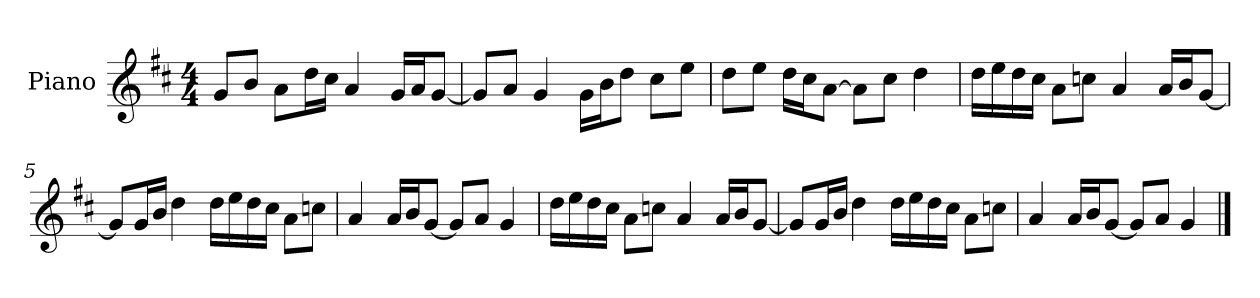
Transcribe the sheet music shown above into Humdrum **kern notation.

**kern
*part1
*staff1
*I"Piano
*I'P-no
*clefG2
*k[f#c#]
*M4/4
*MM90
=1
8g/L
8b/J
8a\L
16dd\L
16cc#\JJ
4a/
16g/LL
16a/J
[8g/J
=2
8g/L]
8a/J
4g/
16g\LL
16b\J
8dd\J
8cc#\L
8ee\J
=3
8dd\L
8ee\J
16dd\LL
16cc#\J
[8a\J
8a\L]
8cc#\J
4dd\
=4
16dd\LL
16ee\
16dd\
16cc#\JJ
8a\L
8ccn\J
4a/
16a/LL
16b/J
[8g/J
!!LO:LB:g=z
=5
8g/L]
16g/L
16b/JJ
4dd\
16dd\LL
16ee\
16dd\
16cc#\JJ
8a\L
8ccn\J
=6
4a/
16a/LL
16b/J
[8g/J
8g/L]
8a/J
4g/
=7
16dd\LL
16ee\
16dd\
16cc#\JJ
8a\L
8ccn\J
4a/
16a/LL
16b/J
[8g/J
=8
8g/L]
16g/L
16b/JJ
4dd\
16dd\LL
16ee\
16dd\
16cc#\JJ
8a\L
8ccn\J
!!LO:LB:g=z
=9
4a/
16a/LL
16b/J
[8g/J
8g/L]
8a/J
4g/
==
*-
